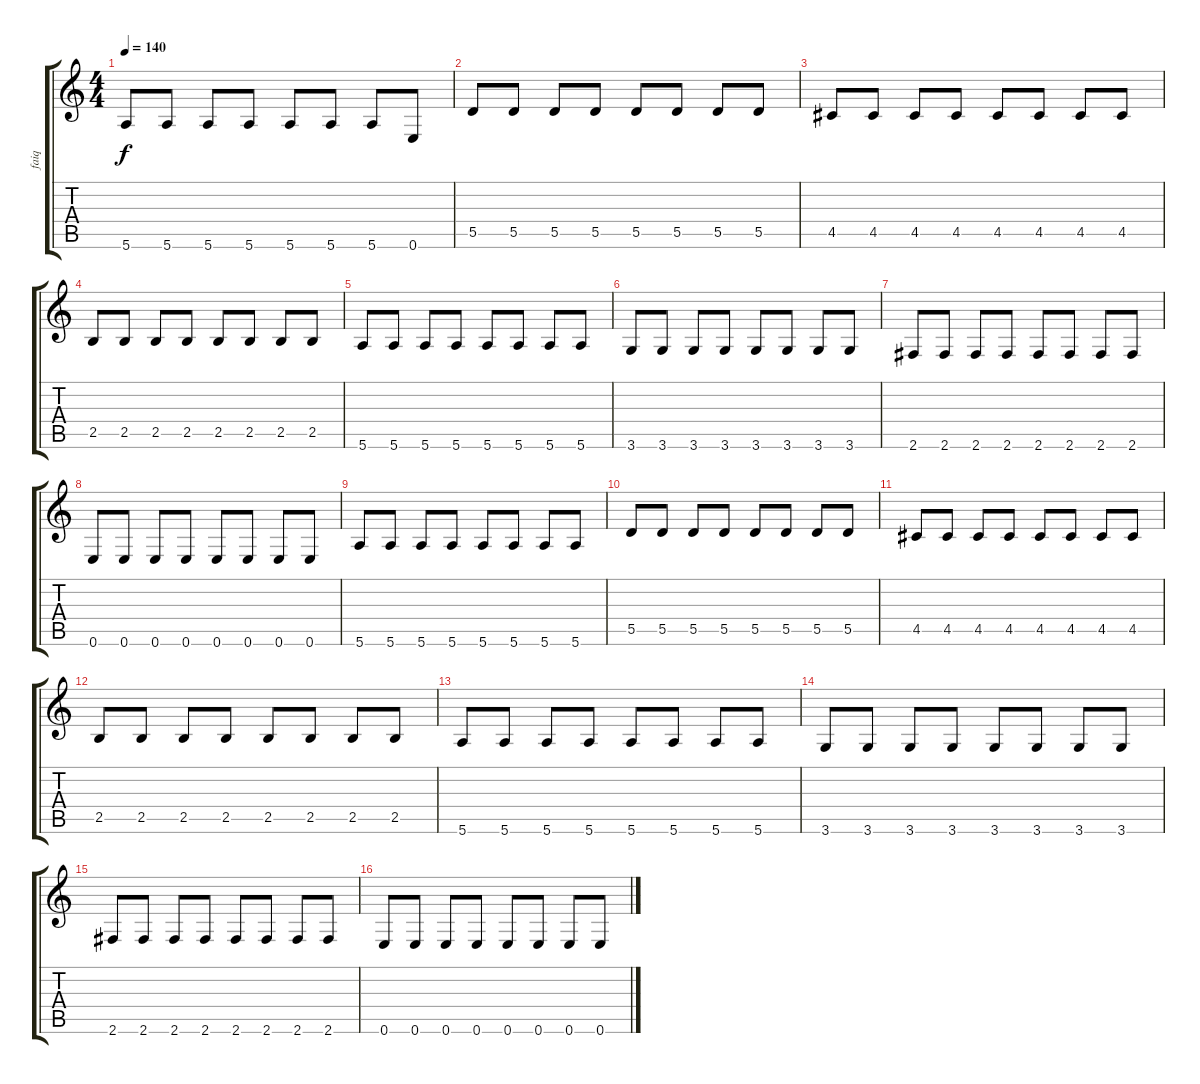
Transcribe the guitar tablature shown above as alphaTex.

\track ("faiq" "faiq") {instrument electricbassfinger}
\staff {score tabs}
\tuning (E4 B3 G3 D3 A2 E2) {hide}
\ts (4 4)
\tempo 140
\clef g2
\ks c
5.6.8{dy f} 5.6.8 5.6.8 5.6.8 5.6.8 5.6.8 5.6.8 0.6.8 |
5.5.8 5.5.8 5.5.8 5.5.8 5.5.8 5.5.8 5.5.8 5.5.8 |
4.5.8 4.5.8 4.5.8 4.5.8 4.5.8 4.5.8 4.5.8 4.5.8 |
2.5.8 2.5.8 2.5.8 2.5.8 2.5.8 2.5.8 2.5.8 2.5.8 |
5.6.8 5.6.8 5.6.8 5.6.8 5.6.8 5.6.8 5.6.8 5.6.8 |
3.6.8 3.6.8 3.6.8 3.6.8 3.6.8 3.6.8 3.6.8 3.6.8 |
2.6.8 2.6.8 2.6.8 2.6.8 2.6.8 2.6.8 2.6.8 2.6.8 |
0.6.8 0.6.8 0.6.8 0.6.8 0.6.8 0.6.8 0.6.8 0.6.8 |
5.6.8 5.6.8 5.6.8 5.6.8 5.6.8 5.6.8 5.6.8 5.6.8 |
5.5.8 5.5.8 5.5.8 5.5.8 5.5.8 5.5.8 5.5.8 5.5.8 |
4.5.8 4.5.8 4.5.8 4.5.8 4.5.8 4.5.8 4.5.8 4.5.8 |
2.5.8 2.5.8 2.5.8 2.5.8 2.5.8 2.5.8 2.5.8 2.5.8 |
5.6.8 5.6.8 5.6.8 5.6.8 5.6.8 5.6.8 5.6.8 5.6.8 |
3.6.8 3.6.8 3.6.8 3.6.8 3.6.8 3.6.8 3.6.8 3.6.8 |
2.6.8 2.6.8 2.6.8 2.6.8 2.6.8 2.6.8 2.6.8 2.6.8 |
0.6.8 0.6.8 0.6.8 0.6.8 0.6.8 0.6.8 0.6.8 0.6.8
